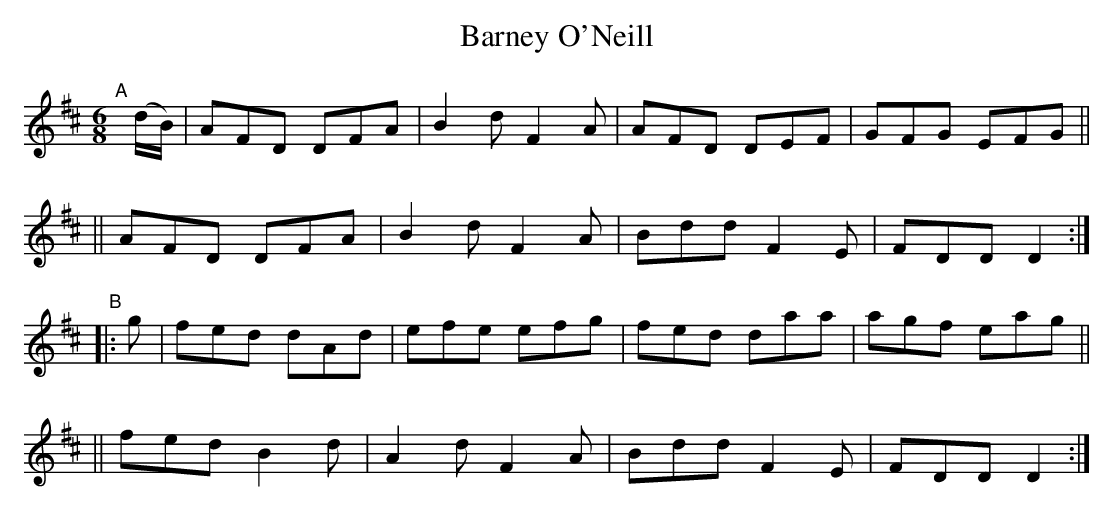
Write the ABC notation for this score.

X:1
T: Barney O'Neill
M: 6/8
L: 1/8
K: D
"^A"[|] (d/B/) \
 | AFD DFA | B2d F2A | AFD DEF | GFG EFG ||
|| AFD DFA | B2d F2A | Bdd F2E | FDD D2 :|
"^B"|: g \
 | fed dAd | efe efg | fed daa | agf eag ||
|| fed B2d | A2d F2A | Bdd F2E | FDD D2 :|
